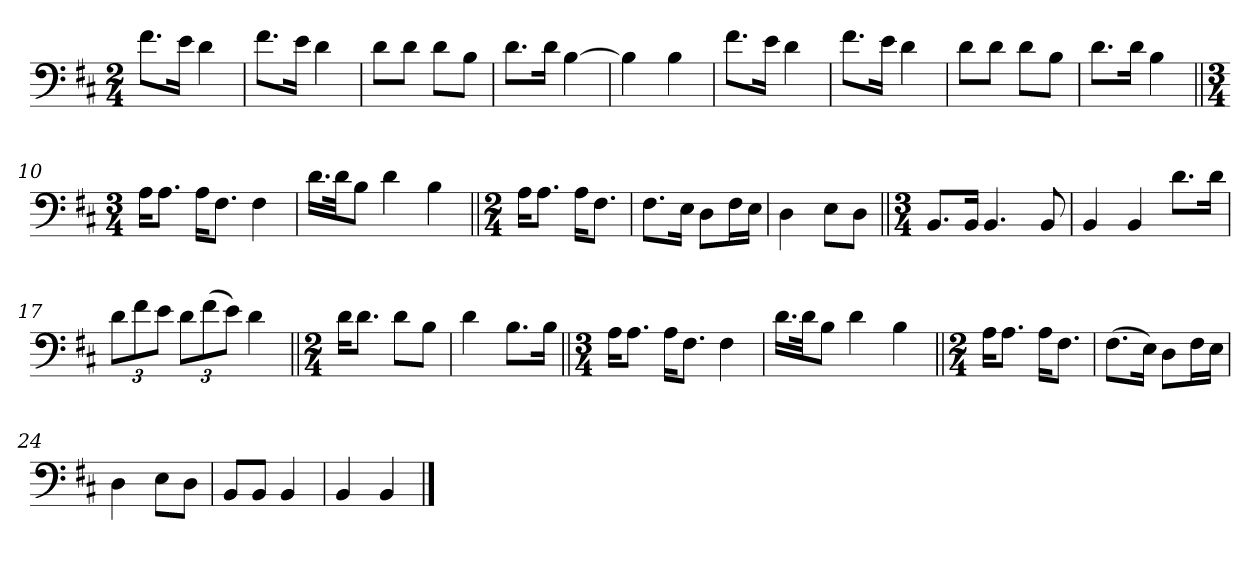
**kern
*part1
*staff1
*clefF4
*k[f#c#]
*D:
*M2/4
*MM58
=1
8.f#\L
16e\Jk
4d\
=2
8.f#\L
16e\Jk
4d\
=3
8d\L
8d\J
8d\L
8B\J
=4
8.d\L
16d\Jk
[4B\
=5
4B\]
4B\
=6
8.f#\L
16e\Jk
4d\
=7
8.f#\L
16e\Jk
4d\
=8
8d\L
8d\J
8d\L
8B\J
=9
8.d\L
16d\Jk
4B\
!!LO:LB:g=z
=10||
*M3/4
16A\KL
8.A\J
16A\KL
8.F#\J
4F#\
=11
16.d\LL
32d\JK
8B\J
4d\
4B\
=12||
*M2/4
16A\KL
8.A\J
16A\KL
8.F#\J
=13
8.F#\L
16E\Jk
8D\L
16F#\L
16E\JJ
=14
4D\
8E\L
8D\J
=15||
*M3/4
8.BB/L
16BB/Jk
4.BB/
8BB/
=16
4BB/
4BB/
8.d\L
16d\Jk
!!LO:LB:g=z
=17
*Xbrackettup
12d\L
12f#\
12e\J
12d\L
(>12f#\
12e\J)
4d\
=18||
*M2/4
16d\KL
8.d\J
8d\L
8B\J
=19
4d\
8.B\L
16B\Jk
=20||
*M3/4
16A\KL
8.A\J
16A\KL
8.F#\J
4F#\
=21
16.d\LL
32d\JK
8B\J
4d\
4B\
=22||
*M2/4
16A\KL
8.A\J
16A\KL
8.F#\J
=23
(>8.F#\L
16E\Jk)
8D\L
16F#\L
16E\JJ
!!LO:LB:g=z
=24
4D\
8E\L
8D\J
=25
8BB/L
8BB/J
4BB/
=26
4BB/
4BB/
==
*-
